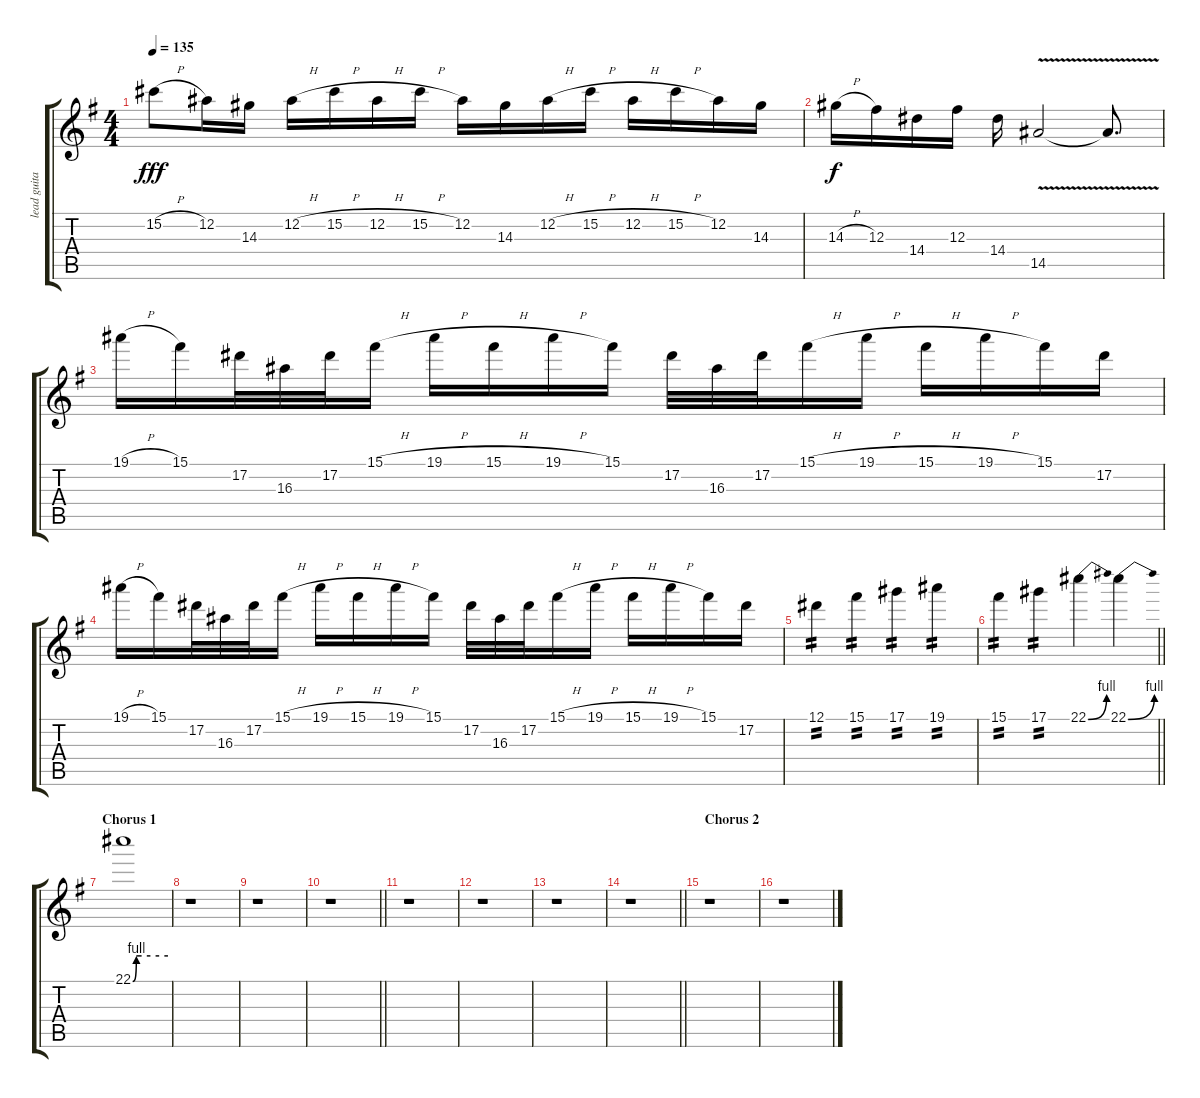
\track ("lead guitar" "lead guita") {instrument distortionguitar}
\staff {score tabs}
\tuning (Eb4 Bb3 Gb3 Db3 Ab2 Eb2) {hide}
\ts (4 4)
\tempo 135
\clef g2
\ks eminor
15.2{h}.8{dy fff} 12.2.16 14.3.16 12.2{h}.16 15.2{h}.16 12.2{h}.16 15.2{h}.16 12.2.16 14.3.16 12.2{h}.16 15.2{h}.16 12.2{h}.16 15.2{h}.16 12.2.16 14.3.16 |
14.3{h}.16{dy f} 12.3.16 14.4.16 12.3.16 14.4.16 14.5{v}.2 14.5{t}.8{d} |
19.1{h}.16 15.1.16 17.2.32 16.3.32 17.2.32 15.1{h}.16 19.1{h}.16 15.1{h}.16 19.1{h}.16 15.1.16 17.2.32 16.3.32 17.2.32 15.1{h}.16 19.1{h}.16 15.1{h}.16 19.1{h}.16 15.1.16 17.2.16 |
19.1{h}.16 15.1.16 17.2.32 16.3.32 17.2.32 15.1{h}.16 19.1{h}.16 15.1{h}.16 19.1{h}.16 15.1.16 17.2.32 16.3.32 17.2.32 15.1{h}.16 19.1{h}.16 15.1{h}.16 19.1{h}.16 15.1.16 17.2.16 |
12.1.4{tp 2} 15.1.4{tp 2} 17.1.4{tp 2} 19.1.4{tp 2} |
\barLineRight lightlight
15.1.4{tp 2} 17.1.4{tp 2} 22.1{be (bend 0 0 60 4)}.4 22.1{be (bend 0 0 60 4)}.4 |
\section ("" "Chorus 1")
22.1{be (custom 0 0 6 4 15 4 30 4 45 4 60 4)}.1 |
r.1 |
r.1 |
\barLineRight lightlight
r.1 |
r.1 |
r.1 |
r.1 |
\barLineRight lightlight
r.1 |
\section ("" "Chorus 2")
r.1 |
r.1
